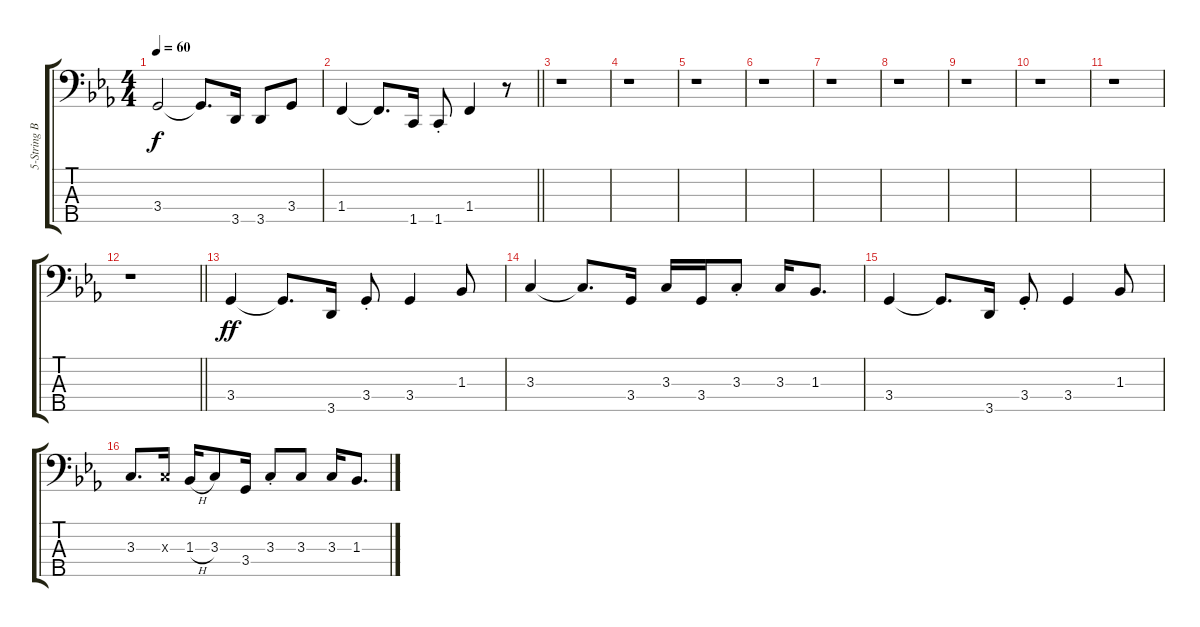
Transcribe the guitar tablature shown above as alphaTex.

\track ("5-String Bass 1" "5-String B") {instrument electricbassfinger}
\staff {score tabs}
\tuning (G2 D2 A1 E1 B0) {hide}
\ts (4 4)
\tempo 60
\clef f4
\ks eb
3.4.2{dy f} 3.4{t}.8{d} 3.5.16 3.5.8 3.4.8 |
\barLineRight lightlight
1.4.4 1.4{t}.8{d} 1.5.16 1.5{st}.8 1.4.4 r.8 |
r.1 |
r.1 |
r.1 |
r.1 |
r.1 |
r.1 |
r.1 |
r.1 |
r.1 |
\barLineRight lightlight
r.1 |
3.4.4{dy ff} 3.4{t}.8{d} 3.5.16 3.4{st}.8 3.4.4 1.3.8 |
3.3.4 3.3{t}.8{d} 3.4.16 3.3.16 3.4.16 3.3{st}.8 3.3.16 1.3.8{d} |
3.4.4 3.4{t}.8{d} 3.5.16 3.4{st}.8 3.4.4 1.3.8 |
3.3.8{d} 3.3{x}.16 1.3{h}.16 3.3.8 3.4.16 3.3{st}.8 3.3.8 3.3.16 1.3.8{d}
